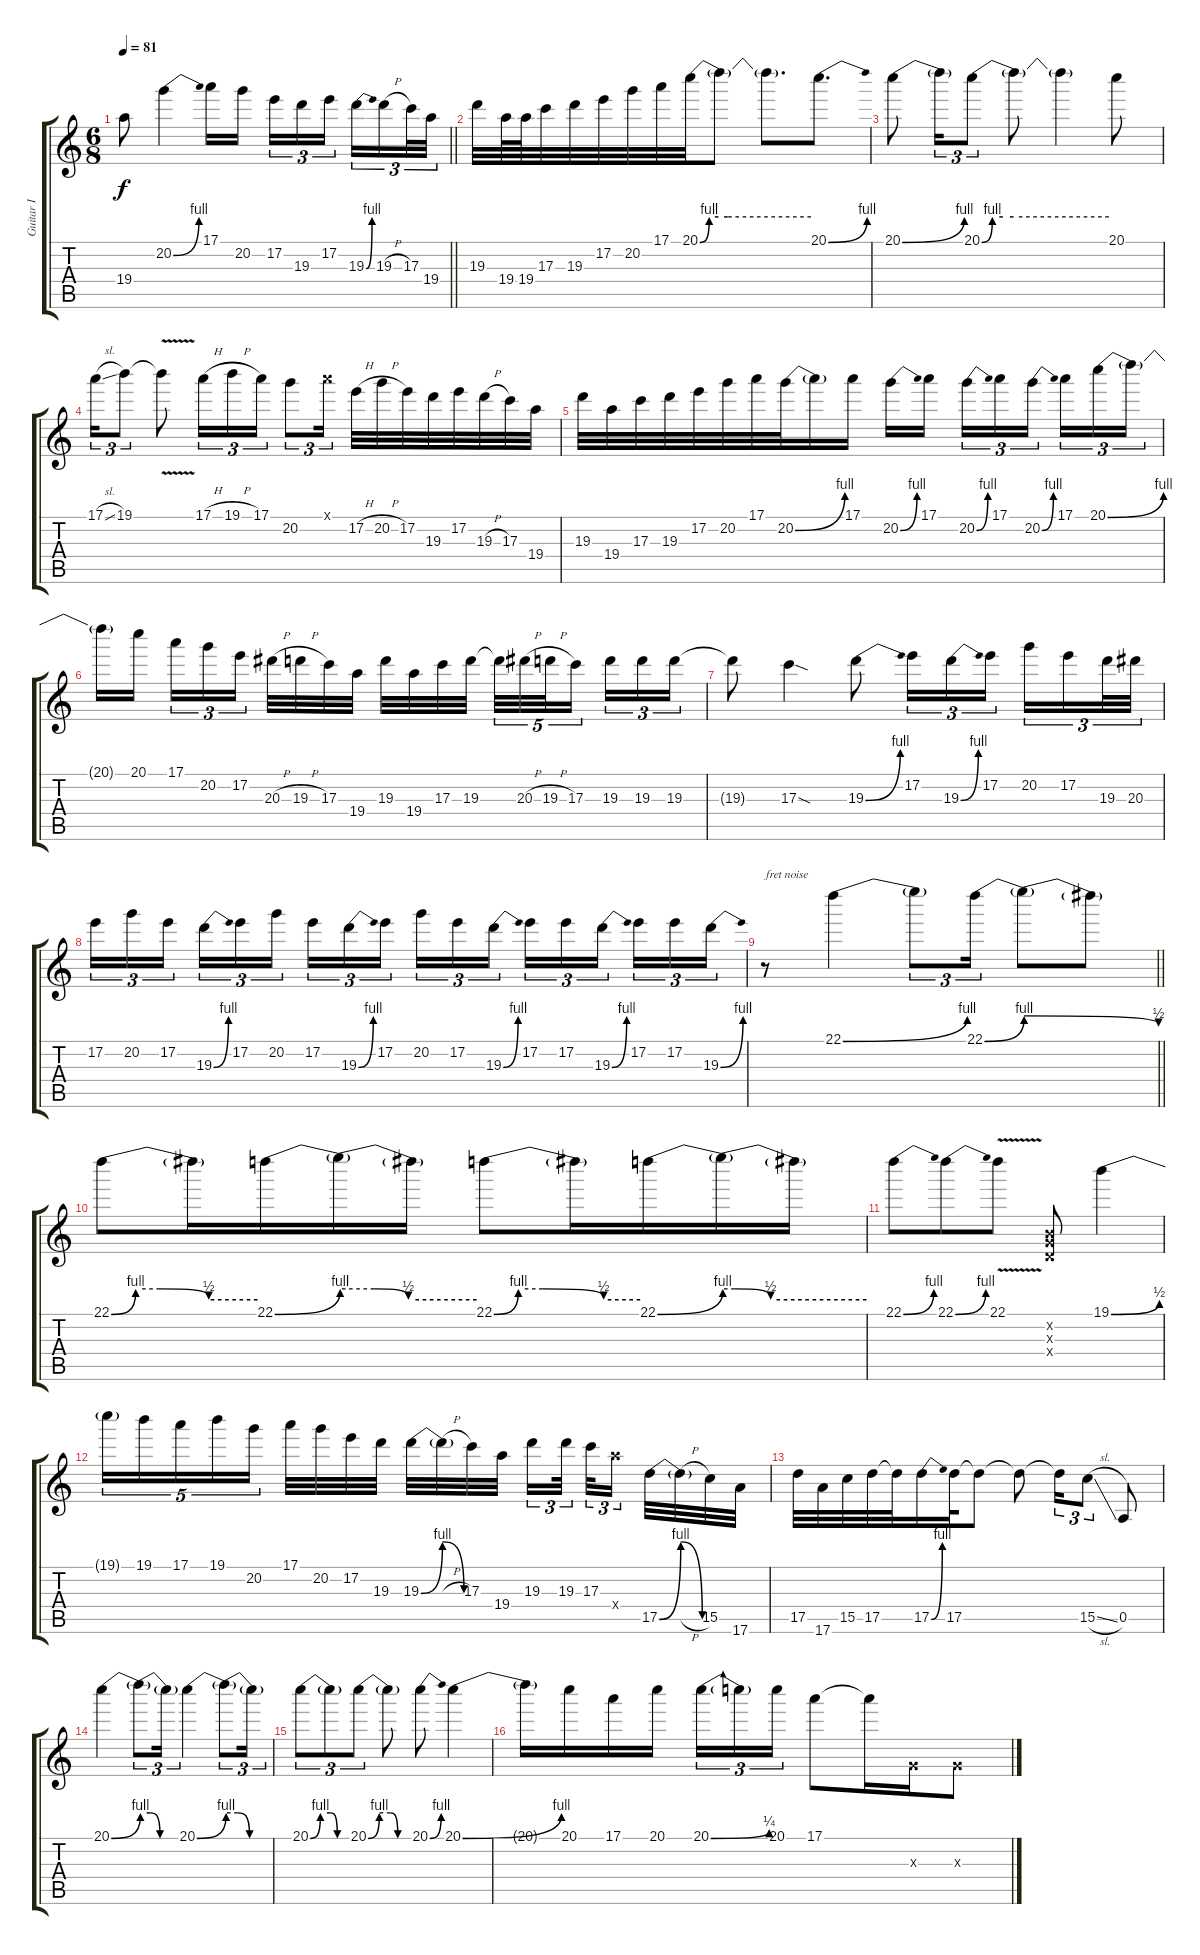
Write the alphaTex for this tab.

\track ("Guitar I" "Guitar I") {instrument distortionguitar}
\staff {score tabs}
\tuning (E4 B3 G3 D3 A2 E2) {hide}
\ts (6 8)
\tempo 81
\clef g2
\barLineRight lightlight
\ks c
19.4.8{dy f} 20.2{be (bend 0 0 60 4)}.4 17.1.16 20.2.16{beam splitsecondary} 17.2.16{tu (3 2)} 19.3.16{tu (3 2)} 17.2.16{tu (3 2) beam splitsecondary} 19.3{be (bend 0 0 60 4)}.16{tu (3 2)} 19.3{h}.16{tu (3 2)} 17.3.32{tu (3 2)} 19.4.32{tu (3 2)} |
19.3.32 19.4.64 19.4.64 17.3.32 19.3.32 17.2.32 20.2.32 17.1.32 20.1{be (custom 0 0 5 4 10 4 15 4 60 4)}.32 20.1{t}.8 20.1{t}.8{d} 20.1{be (bend 0 0 60 4)}.8{d} |
20.1{be (bend 0 0 60 4)}.8 20.1{t}.16{tu (3 2)} 20.1{be (custom 0 0 5 4 10 4 15 4 60 4)}.8{tu (3 2)} 20.1{t}.8 20.1{t}.4 20.1.8 |
17.1{sl}.16{tu (3 2)} 19.1.8{tu (3 2)} 19.1{v t}.8 17.1{h}.16{tu (3 2)} 19.1{h}.16{tu (3 2)} 17.1.16{tu (3 2)} 20.2.8{tu (3 2)} 17.1{x}.16{tu (3 2) beam splitsecondary} 17.2{h}.32 20.2{h}.32 17.2.32 19.3.32 17.2.32 19.3{h}.32 17.3.32 19.4.32 |
19.3.32 19.4.32 17.3.32 19.3.32 17.2.32 20.2.32 17.1.32 20.2{be (bend 0 0 60 4)}.32 20.2{t}.16 17.1.16 20.2{be (bend 0 0 60 4)}.16 17.1.16{beam splitsecondary} 20.2{be (bend 0 0 60 4)}.16{tu (3 2)} 17.1.16{tu (3 2)} 20.2{be (bend 0 0 60 4)}.16{tu (3 2) beam splitsecondary} 17.1.16{tu (3 2)} 20.1{be (bend 0 0 60 4)}.16{tu (3 2)} 20.1{t}.16{tu (3 2)} |
20.1{t}.16 20.1.16{beam splitsecondary} 17.1.16{tu (3 2)} 20.2.16{tu (3 2)} 17.2.16{tu (3 2) beam splitsecondary} 20.3{h}.32 19.3{h}.32 17.3.32 19.4.32 19.3.32 19.4.32 17.3.32 19.3.32{beam splitsecondary} 19.3{t}.32{tu (5 4)} 20.3{h}.32{tu (5 4)} 19.3{h}.32{tu (5 4)} 17.3.16{tu (5 4) beam splitsecondary} 19.3.16{tu (3 2)} 19.3.16{tu (3 2)} 19.3.16{tu (3 2)} |
19.3{t}.8 17.3{sod}.4 19.3{be (bend 0 0 60 4)}.8 17.2.16{tu (3 2)} 19.3{be (bend 0 0 60 4)}.16{tu (3 2)} 17.2.16{tu (3 2) beam splitsecondary} 20.2.16{tu (3 2)} 17.2.16{tu (3 2)} 19.3.32{tu (3 2)} 20.3.32{tu (3 2)} |
17.2.16{tu (3 2)} 20.2.16{tu (3 2)} 17.2.16{tu (3 2) beam splitsecondary} 19.3{be (bend 0 0 60 4)}.16{tu (3 2)} 17.2.16{tu (3 2)} 20.2.16{tu (3 2) beam splitsecondary} 17.2.16{tu (3 2)} 19.3{be (bend 0 0 60 4)}.16{tu (3 2)} 17.2.16{tu (3 2)} 20.2.16{tu (3 2)} 17.2.16{tu (3 2)} 19.3{be (bend 0 0 60 4)}.16{tu (3 2) beam splitsecondary} 17.2.16{tu (3 2)} 17.2.16{tu (3 2)} 19.3{be (bend 0 0 60 4)}.16{tu (3 2) beam splitsecondary} 17.2.16{tu (3 2)} 17.2.16{tu (3 2)} 19.3{be (bend 0 0 60 4)}.16{tu (3 2)} |
\barLineRight lightlight
r.8{txt "fret noise"} 22.1{be (bend 0 0 60 4)}.4 22.1{t}.8{tu (3 2)} 22.1{be (bend 0 0 60 4)}.16{tu (3 2)} 22.1{be (release 0 4 60 2) t}.8 22.1{t}.8 |
22.1{be (custom 0 0 10 4 20 4 40 2 60 2)}.8 22.1{t}.16 22.1{be (bend 0 0 60 4)}.16 22.1{be (custom 0 4 15 4 30 2 60 2) t}.16 22.1{t}.16 22.1{be (custom 0 0 10 4 20 4 45 2 60 2)}.8 22.1{t}.16 22.1{be (bend 0 0 60 4)}.16 22.1{be (custom 0 4 5 4 20 2 60 2) t}.16 22.1{t}.16 |
22.1{be (bend 0 0 60 4)}.8 22.1{be (bend 0 0 60 4)}.8 22.1{v}.8 (0.2{x} 0.3{x} 0.4{x}).8 19.1{be (bend 0 0 60 2)}.4 |
19.1{t}.16{tu (5 4)} 19.1.16{tu (5 4)} 17.1.16{tu (5 4)} 19.1.16{tu (5 4)} 20.2.16{tu (5 4) beam splitsecondary} 17.1.32 20.2.32 17.2.32 19.3.32 19.3{be (bendrelease 0 0 15 4 30 4 60 0)}.32 19.3{h t}.32 17.3.32 19.4.32{beam splitsecondary} 19.3.16{tu (3 2)} 19.3.32{tu (3 2) beam splitsecondary} 17.3.32{tu (3 2)} 19.4{x}.16{tu (3 2) beam splitsecondary} 17.5{be (bendrelease 0 0 15 4 30 4 60 0)}.32 17.5{h t}.32 15.5.32 17.6.32 |
17.5.32 17.6.32 15.5.32 17.5.32 17.5{t}.32 17.5{be (bend 0 0 60 4)}.16 17.5.32 17.5{t}.8 17.5{t}.8 17.5{t}.16{tu (3 2)} 15.5{sl}.8{tu (3 2)} 0.5.8 |
20.1{be (bend 0 0 60 4)}.4 20.1{be (custom 0 4 15 4 30 0 60 0) t}.8{tu (3 2)} 20.1{t}.16{tu (3 2)} 20.1{be (bend 0 0 60 4)}.4 20.1{be (custom 0 4 15 4 30 0 60 0) t}.8{tu (3 2)} 20.1{t}.16{tu (3 2)} |
20.1{be (custom 0 0 15 4 30 4 40 0 45 0 50 0 60 0)}.8{tu (3 2)} 20.1{t}.8{tu (3 2)} 20.1{be (custom 0 0 15 4 30 4 40 0 60 0)}.8{tu (3 2)} 20.1{t}.8 20.1{be (bend 0 0 60 4)}.8 20.1{be (bend 0 0 60 4)}.4 |
20.1{t}.16 20.1.16 17.1.16 20.1.16{beam splitsecondary} 20.1{be (bend 0 0 60 1)}.16{tu (3 2)} 20.1{t}.16{tu (3 2)} 20.1.16{tu (3 2)} 17.1.8 17.1{t}.16 0.3{x}.16 0.3{x}.8
